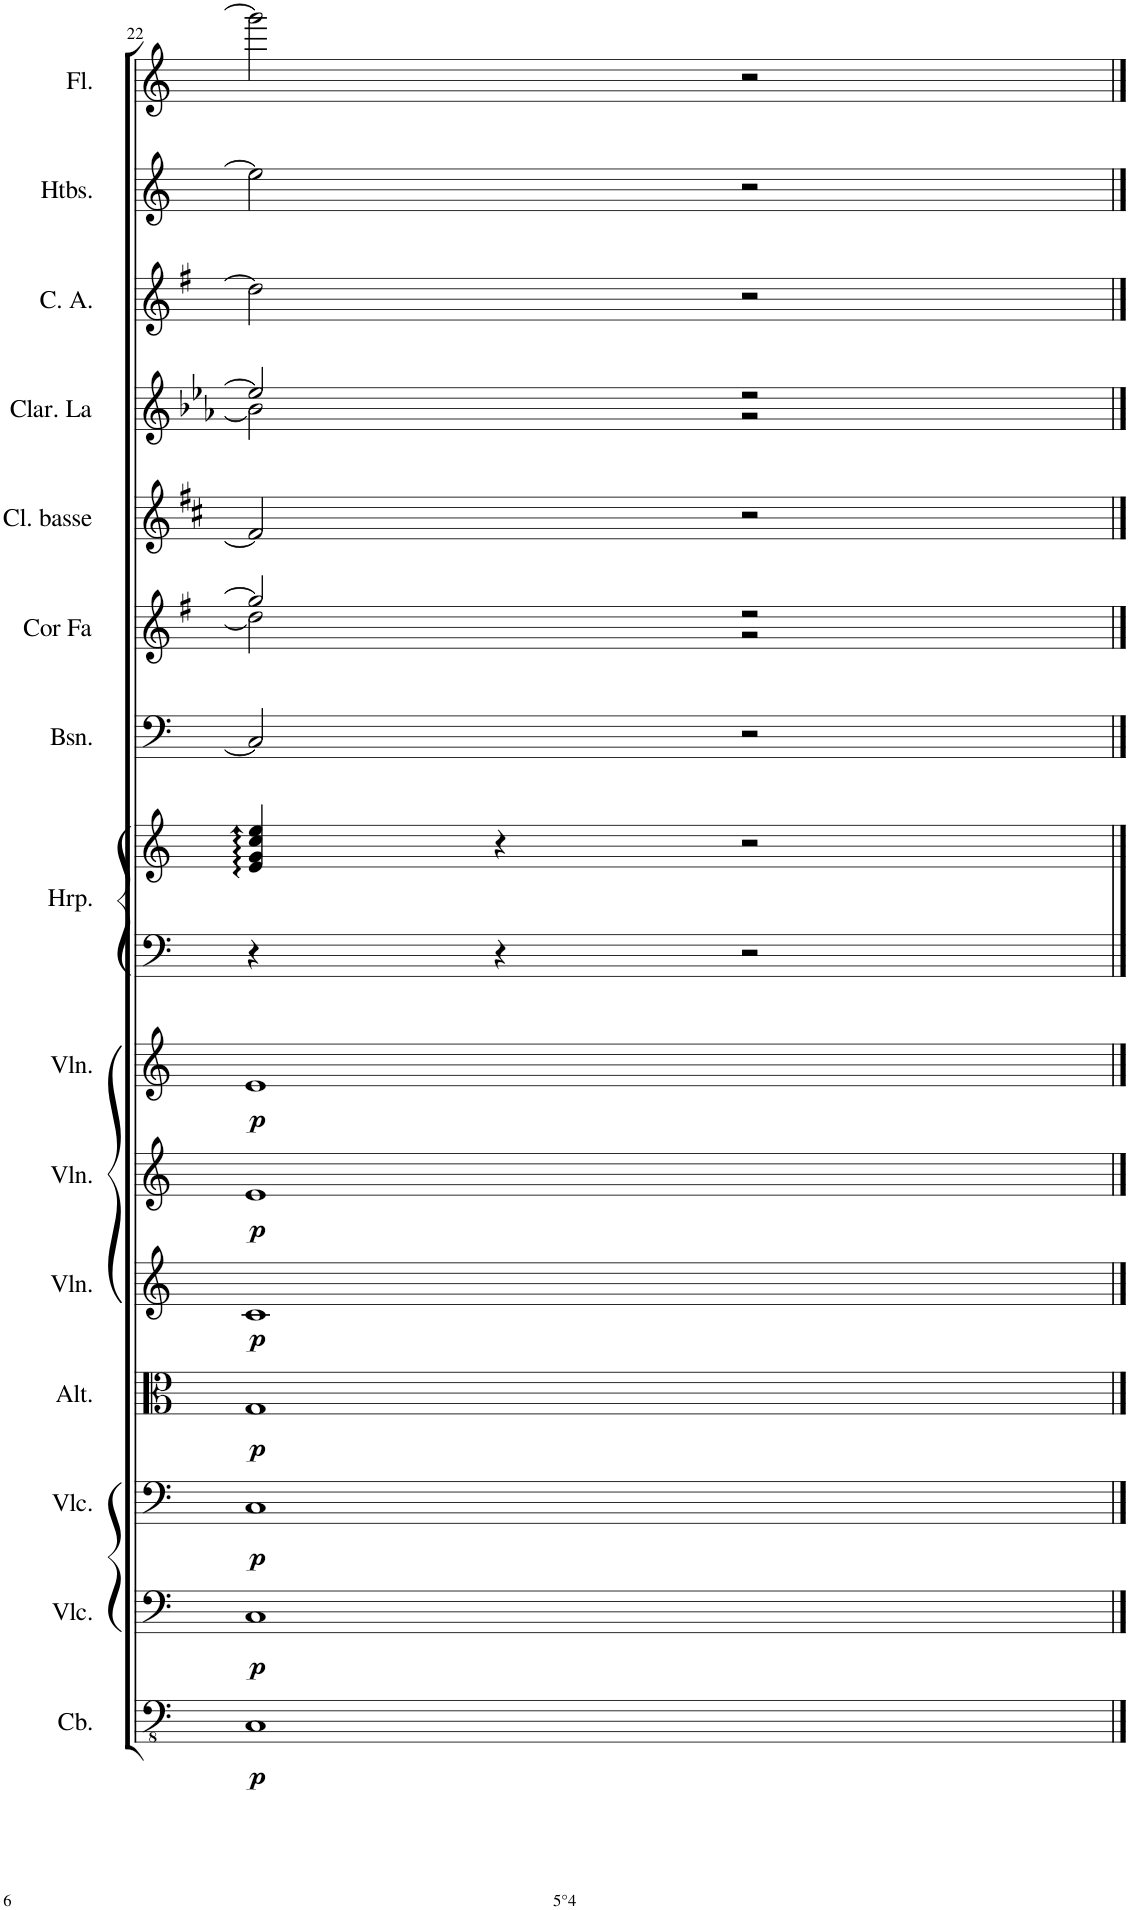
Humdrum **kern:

**kern	**dynam	**kern	**dynam	**kern	**dynam	**kern	**dynam	**kern	**dynam	**kern	**dynam	**kern	**dynam	**kern	**kern	**kern	**kern	**kern	**kern	**kern	**kern	**kern
*part15	*part15	*part14	*part14	*part13	*part13	*part12	*part12	*part11	*part11	*part10	*part10	*part9	*part9	*part8	*part8	*part7	*part6	*part5	*part4	*part3	*part2	*part1
*staff16	*staff16	*staff15	*staff15	*staff14	*staff14	*staff13	*staff13	*staff12	*staff12	*staff11	*staff11	*staff10	*staff10	*staff9	*staff8	*staff7	*staff6	*staff5	*staff4	*staff3	*staff2	*staff1
*I"Contrebasse	*	*I"Violoncelle	*	*I"Violoncelle	*	*I"Alto	*	*I"Violon	*	*I"Violon	*	*I"Violon	*	*I"Harpe	*	*I"Basson	*I"Cor en Fa	*I"Clarinette Basse	*I"Clarinette en La	*I"Cor anglais	*I"Hautbois	*I"Flûte
*I'Cb.	*	*I'Vlc.	*	*I'Vlc.	*	*I'Alt.	*	*I'Vln.	*	*I'Vln.	*	*I'Vln.	*	*I'Hrp.	*	*I'Bsn.	*I'Cor Fa	*I'Cl. basse	*I'Clar. La	*I'C. A.	*I'Htbs.	*I'Fl.
!!LO:PB:g=z
*clefFv4	*	*clefF4	*	*clefF4	*	*clefC3	*	*clefG2	*	*clefG2	*	*clefG2	*	*clefF4	*clefG2	*clefF4	*clefG2	*clefG2	*clefG2	*clefG2	*clefG2	*clefG2
*	*	*	*	*	*	*	*	*	*	*	*	*	*	*	*	*	*Trd4c7	*Trd8c14	*Trd2c3	*Trd4c7	*	*
*k[]	*	*k[]	*	*k[]	*	*k[]	*	*k[]	*	*k[]	*	*k[]	*	*k[]	*k[]	*k[]	*k[f#]	*k[f#c#]	*k[b-e-a-]	*k[f#]	*k[]	*k[]
*M4/4	*	*M4/4	*	*M4/4	*	*M4/4	*	*M4/4	*	*M4/4	*	*M4/4	*	*M4/4	*M4/4	*M4/4	*M4/4	*M4/4	*M4/4	*M4/4	*M4/4	*M4/4
=22	=22	=22	=22	=22	=22	=22	=22	=22	=22	=22	=22	=22	=22	=22	=22	=22	=22	=22	=22	=22	=22	=22
*	*	*	*	*	*	*	*	*	*	*	*	*	*	*	*	*	*^	*	*^	*	*	*
!	!LO:DY:b	!	!LO:DY:b	!	!LO:DY:b	!	!LO:DY:b	!	!LO:DY:b	!	!LO:DY:b	!	!LO:DY:b	!	!	!	!	!	!	!	!	!	!	!
1CC	p	1C	p	1C	p	1G	p	1c	p	1e	p	1e	p	4r	4e/ 4g/ 4cc/ 4ee/	2C/]	2gg/]	2dd\]	2f#/]	2ee-/]	2b-\]	2dd\]	2ee\]	2ggg\]
.	.	.	.	.	.	.	.	.	.	.	.	.	.	4r	4r	.	.	.	.	.	.	.	.	.
.	.	.	.	.	.	.	.	.	.	.	.	.	.	2r	2r	2r	2r	2r	2r	2r	2r	2r	2r	2r
*	*	*	*	*	*	*	*	*	*	*	*	*	*	*	*	*	*v	*v	*	*v	*v	*	*	*
==	==	==	==	==	==	==	==	==	==	==	==	==	==	==	==	==	==	==	==	==	==	==
*-	*-	*-	*-	*-	*-	*-	*-	*-	*-	*-	*-	*-	*-	*-	*-	*-	*-	*-	*-	*-	*-	*-
